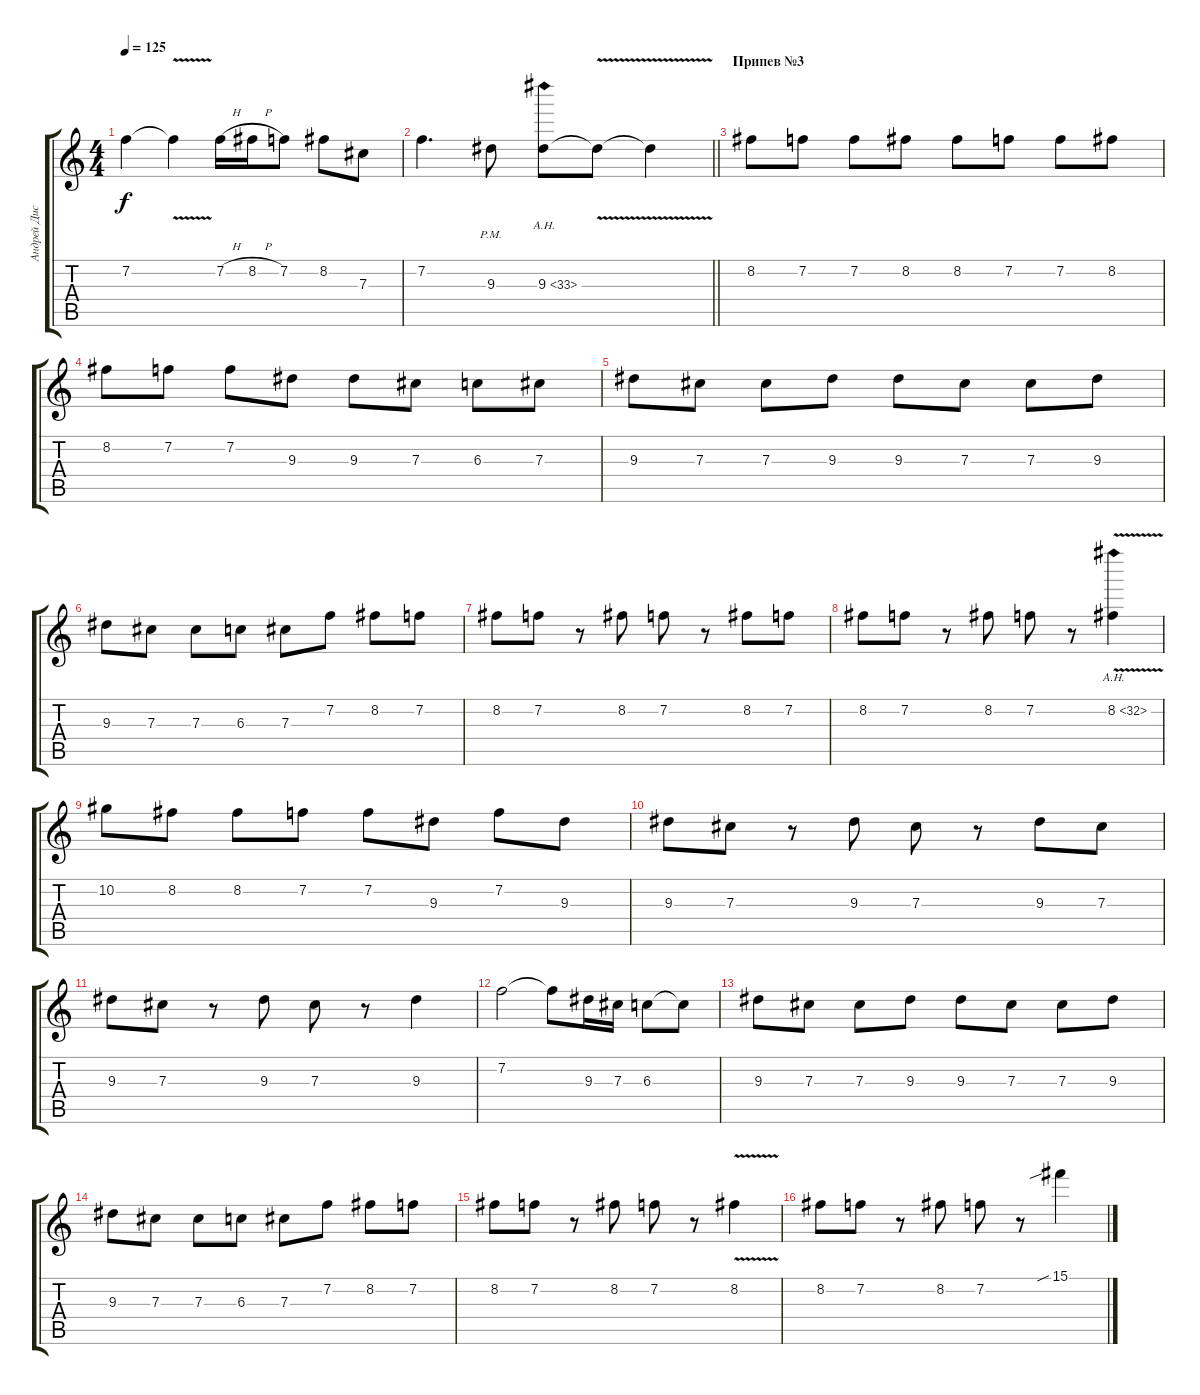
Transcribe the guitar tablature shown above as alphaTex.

\track ("Андрей Дистр" "Андрей Дис") {instrument distortionguitar}
\staff {score tabs}
\tuning (Eb4 Bb3 Gb3 Db3 Ab2 Eb2) {hide}
\ts (4 4)
\tempo 125
\clef g2
\ks c
7.2.4{dy f} 7.2{v t}.4 7.2{h}.16 8.2{h}.16 7.2.8 8.2.8 7.3.8 |
\barLineRight lightlight
7.2.4{d} 9.3{pm}.8 9.3{ah 24}.8 9.3{v t}.8 9.3{t}.4 |
\section ("" "Припев №3")
8.2.8 7.2.8 7.2.8 8.2.8 8.2.8 7.2.8 7.2.8 8.2.8 |
8.2.8 7.2.8 7.2.8 9.3.8 9.3.8 7.3.8 6.3.8 7.3.8 |
9.3.8 7.3.8 7.3.8 9.3.8 9.3.8 7.3.8 7.3.8 9.3.8 |
9.3.8 7.3.8 7.3.8 6.3.8 7.3.8 7.2.8 8.2.8 7.2.8 |
8.2.8 7.2.8 r.8 8.2.8 7.2.8 r.8 8.2.8 7.2.8 |
8.2.8 7.2.8 r.8 8.2.8 7.2.8 r.8 8.2{ah 24 v}.4 |
10.2.8 8.2.8 8.2.8 7.2.8 7.2.8 9.3.8 7.2.8 9.3.8 |
9.3.8 7.3.8 r.8 9.3.8 7.3.8 r.8 9.3.8 7.3.8 |
9.3.8 7.3.8 r.8 9.3.8 7.3.8 r.8 9.3.4 |
7.2.2 7.2{t}.8 9.3.16 7.3.16 6.3.8 6.3{t}.8 |
9.3.8 7.3.8 7.3.8 9.3.8 9.3.8 7.3.8 7.3.8 9.3.8 |
9.3.8 7.3.8 7.3.8 6.3.8 7.3.8 7.2.8 8.2.8 7.2.8 |
8.2.8 7.2.8 r.8 8.2.8 7.2.8 r.8 8.2{v}.4 |
8.2.8 7.2.8 r.8 8.2.8 7.2.8 r.8 15.1{sib}.4
